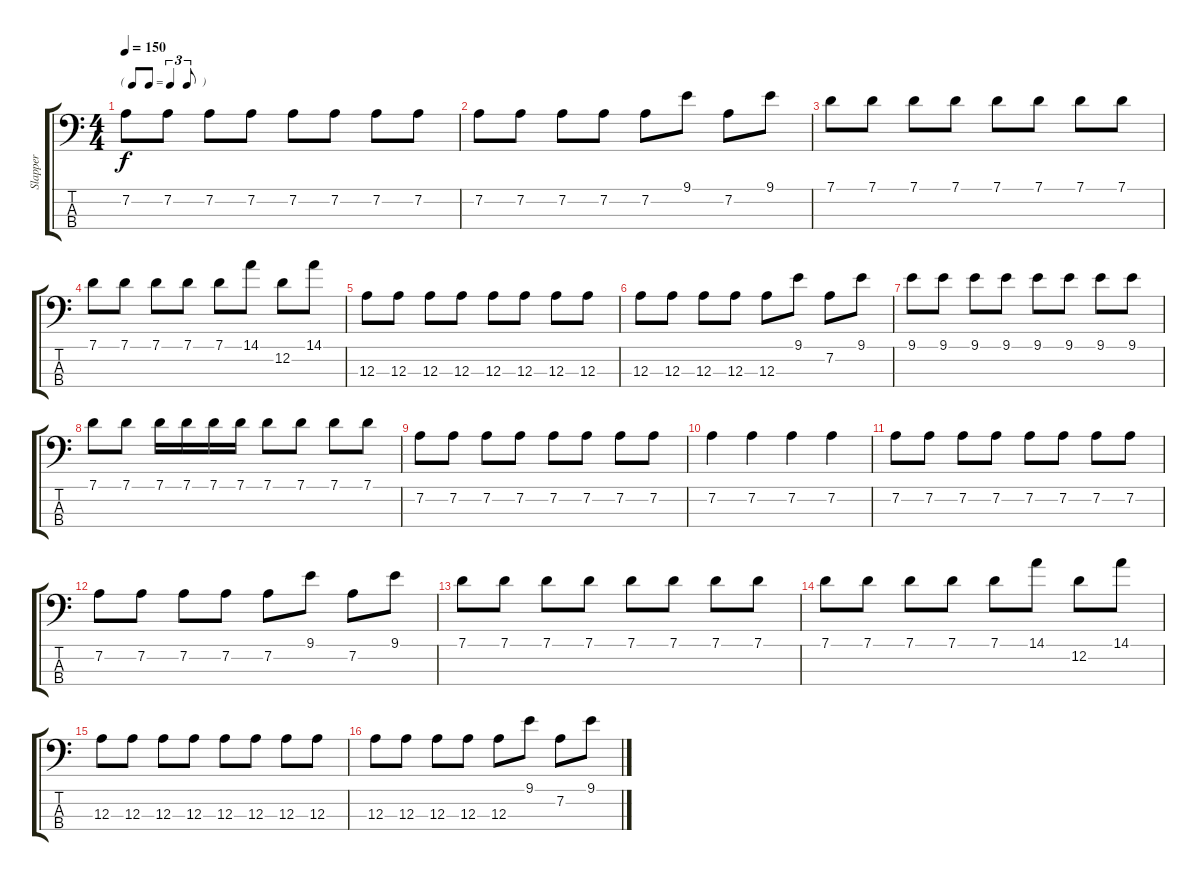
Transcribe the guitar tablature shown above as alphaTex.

\track ("Slapper" "Slapper") {instrument electricbassfinger}
\staff {score tabs}
\tuning (G2 D2 A1 E1) {hide}
\ts (4 4)
\tf triplet8th
\tempo 150
\clef f4
\ks c
7.2.8{dy f} 7.2.8 7.2.8 7.2.8 7.2.8 7.2.8 7.2.8 7.2.8 |
7.2.8 7.2.8 7.2.8 7.2.8 7.2.8 9.1.8 7.2.8 9.1.8 |
7.1.8 7.1.8 7.1.8 7.1.8 7.1.8 7.1.8 7.1.8 7.1.8 |
7.1.8 7.1.8 7.1.8 7.1.8 7.1.8 14.1.8 12.2.8 14.1.8 |
12.3.8 12.3.8 12.3.8 12.3.8 12.3.8 12.3.8 12.3.8 12.3.8 |
12.3.8 12.3.8 12.3.8 12.3.8 12.3.8 9.1.8 7.2.8 9.1.8 |
9.1.8 9.1.8 9.1.8 9.1.8 9.1.8 9.1.8 9.1.8 9.1.8 |
7.1.8 7.1.8 7.1.16 7.1.16 7.1.16 7.1.16 7.1.8 7.1.8 7.1.8 7.1.8 |
7.2.8 7.2.8 7.2.8 7.2.8 7.2.8 7.2.8 7.2.8 7.2.8 |
7.2.4 7.2.4 7.2.4 7.2.4 |
7.2.8 7.2.8 7.2.8 7.2.8 7.2.8 7.2.8 7.2.8 7.2.8 |
7.2.8 7.2.8 7.2.8 7.2.8 7.2.8 9.1.8 7.2.8 9.1.8 |
7.1.8 7.1.8 7.1.8 7.1.8 7.1.8 7.1.8 7.1.8 7.1.8 |
7.1.8 7.1.8 7.1.8 7.1.8 7.1.8 14.1.8 12.2.8 14.1.8 |
12.3.8 12.3.8 12.3.8 12.3.8 12.3.8 12.3.8 12.3.8 12.3.8 |
12.3.8 12.3.8 12.3.8 12.3.8 12.3.8 9.1.8 7.2.8 9.1.8
